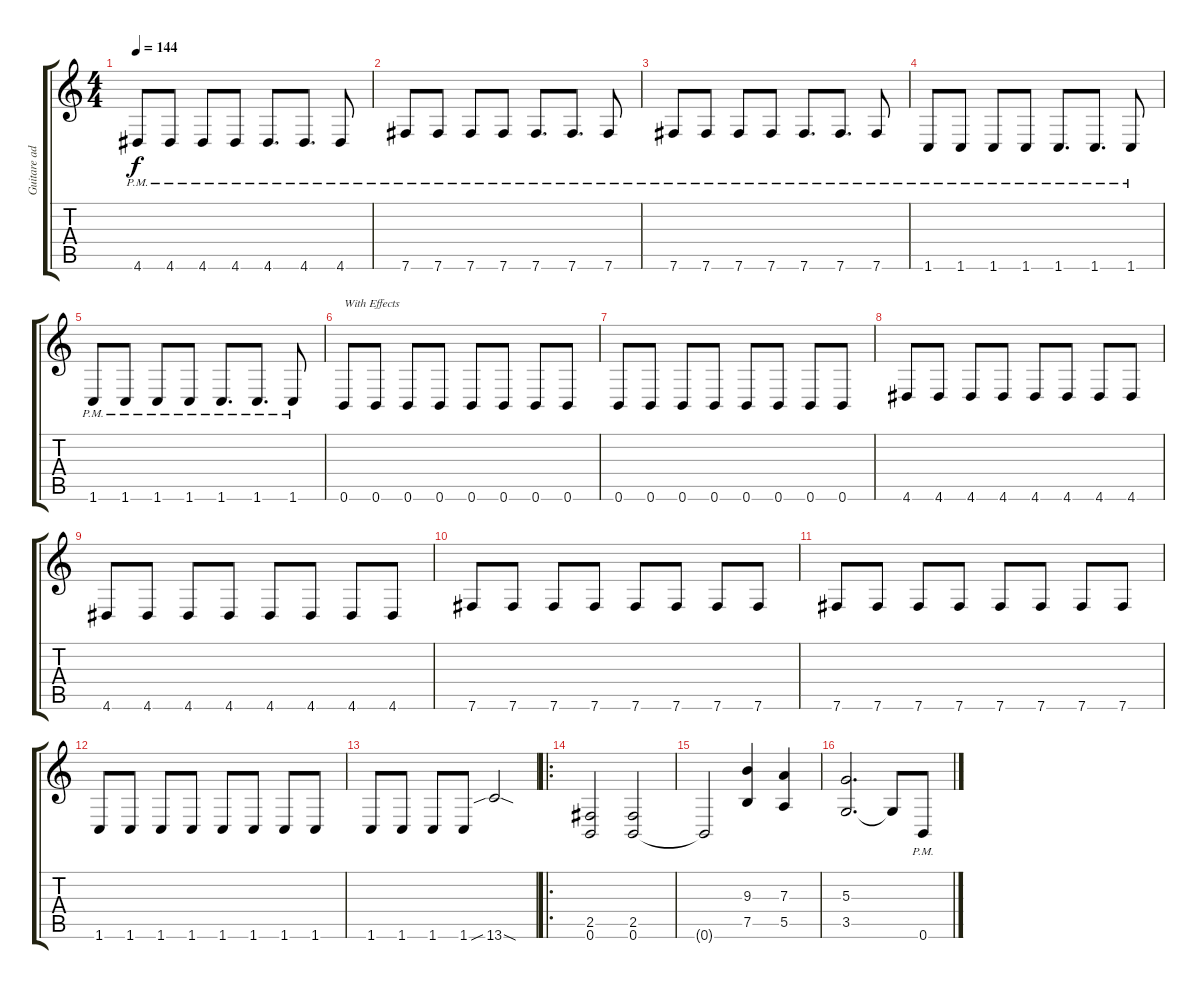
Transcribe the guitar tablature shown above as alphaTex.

\track ("Guitare additionnelle" "Guitare ad") {instrument distortionguitar}
\staff {score tabs}
\tuning (B3 Gb3 D3 A2 E2 B1) {hide}
\ts (4 4)
\tempo 144
\clef g2
\ks c
4.6{pm}.8{dy f} 4.6{pm}.8 4.6{pm}.8 4.6{pm}.8 4.6{pm}.8{d} 4.6{pm}.8{d} 4.6{pm}.8 |
7.6{pm}.8 7.6{pm}.8 7.6{pm}.8 7.6{pm}.8 7.6{pm}.8{d} 7.6{pm}.8{d} 7.6{pm}.8 |
7.6{pm}.8 7.6{pm}.8 7.6{pm}.8 7.6{pm}.8 7.6{pm}.8{d} 7.6{pm}.8{d} 7.6{pm}.8 |
1.6{pm}.8 1.6{pm}.8 1.6{pm}.8 1.6{pm}.8 1.6{pm}.8{d} 1.6{pm}.8{d} 1.6{pm}.8 |
1.6{pm}.8 1.6{pm}.8 1.6{pm}.8 1.6{pm}.8 1.6{pm}.8{d} 1.6{pm}.8{d} 1.6{pm}.8 |
0.6.8{txt "With Effects"} 0.6.8 0.6.8 0.6.8 0.6.8 0.6.8 0.6.8 0.6.8 |
0.6.8 0.6.8 0.6.8 0.6.8 0.6.8 0.6.8 0.6.8 0.6.8 |
4.6.8 4.6.8 4.6.8 4.6.8 4.6.8 4.6.8 4.6.8 4.6.8 |
4.6.8 4.6.8 4.6.8 4.6.8 4.6.8 4.6.8 4.6.8 4.6.8 |
7.6.8 7.6.8 7.6.8 7.6.8 7.6.8 7.6.8 7.6.8 7.6.8 |
7.6.8 7.6.8 7.6.8 7.6.8 7.6.8 7.6.8 7.6.8 7.6.8 |
1.6.8 1.6.8 1.6.8 1.6.8 1.6.8 1.6.8 1.6.8 1.6.8 |
1.6.8 1.6.8 1.6.8 1.6.8 13.6{sib sod}.2 |
\ro
(2.5 0.6).2 (2.5 0.6).2 |
0.6{t}.2 (9.3 7.5).4 (7.3 5.5).4 |
(5.3 3.5).2{d} 3.5{t}.8 0.6{pm}.8
